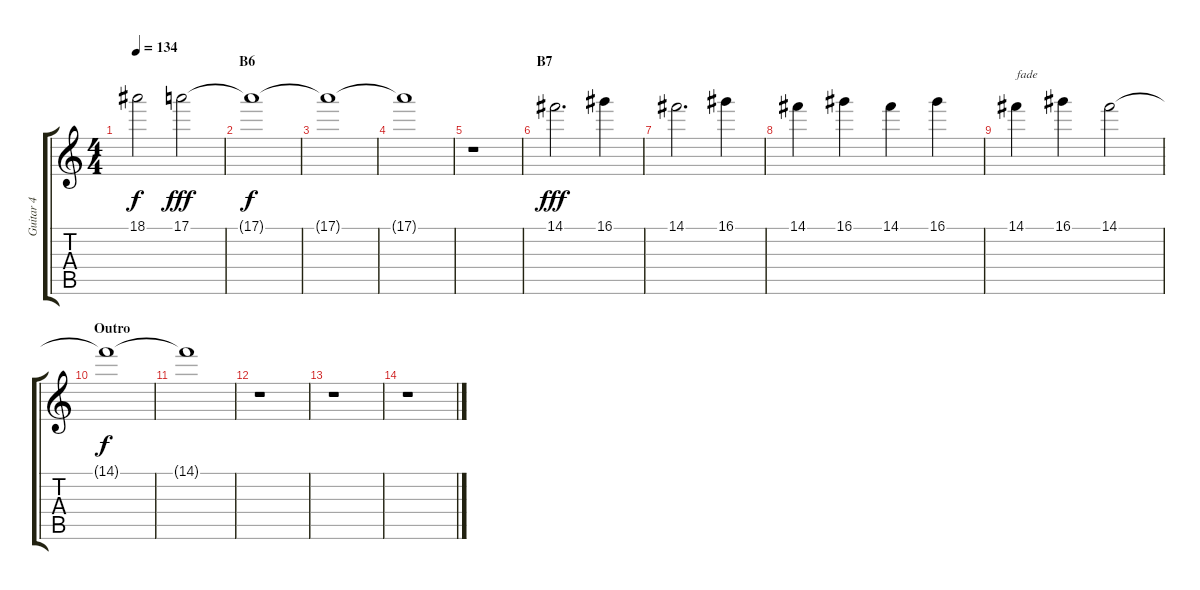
\track ("Guitar 4" "Guitar 4") {instrument distortionguitar}
\staff {score tabs}
\tuning (E4 B3 G3 D3 A2 E2) {hide}
\ts (4 4)
\tempo 134
\clef g2
\ks c
18.1{t}.2{dy f} 17.1.2{dy fff} |
\section ("" "B6")
17.1{t}.1{dy f} |
17.1{t}.1 |
17.1{t}.1 |
r.1 |
\section ("" "B7")
14.1.2{d dy fff} 16.1.4 |
14.1.2{d} 16.1.4 |
14.1.4 16.1.4 14.1.4 16.1.4 |
14.1.4{txt "fade"} 16.1.4 14.1.2 |
\section ("" "Outro")
14.1{t}.1{dy f} |
14.1{t}.1 |
r.1 |
r.1 |
r.1
